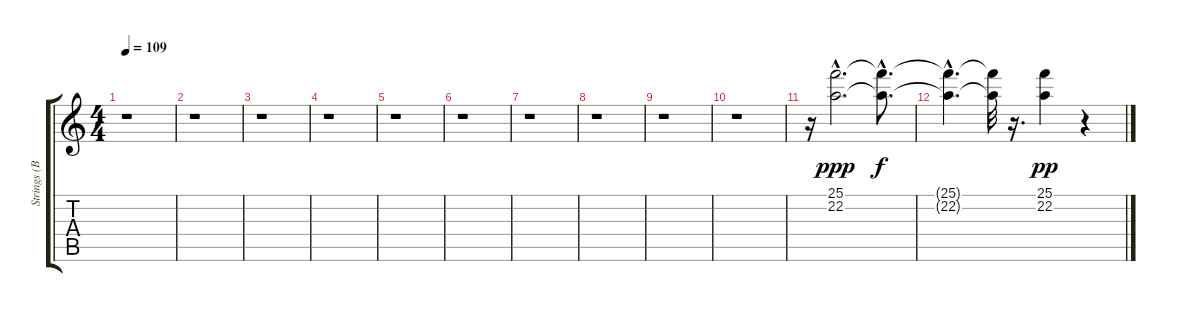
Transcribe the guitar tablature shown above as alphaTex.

\track ("Strings (BB)" "Strings (B") {instrument stringensemble1}
\staff {score tabs}
\tuning (E4 B3 G3 D3 A2 E2) {hide}
\ts (4 4)
\tempo 109
\clef g2
\ks c
r.1{dy ppp} |
r.1 |
r.1 |
r.1 |
r.1 |
r.1 |
r.1 |
r.1 |
r.1 |
r.1 |
r.16 (25.1{hac} 22.2{hac}).2{d} (25.1{hac t} 22.2{hac t}).8{d dy f} |
(25.1{hac t} 22.2{hac t}).4{d} (25.1{t} 22.2{t}).32 r.16{d} (25.1 22.2).4{dy pp} r.4
